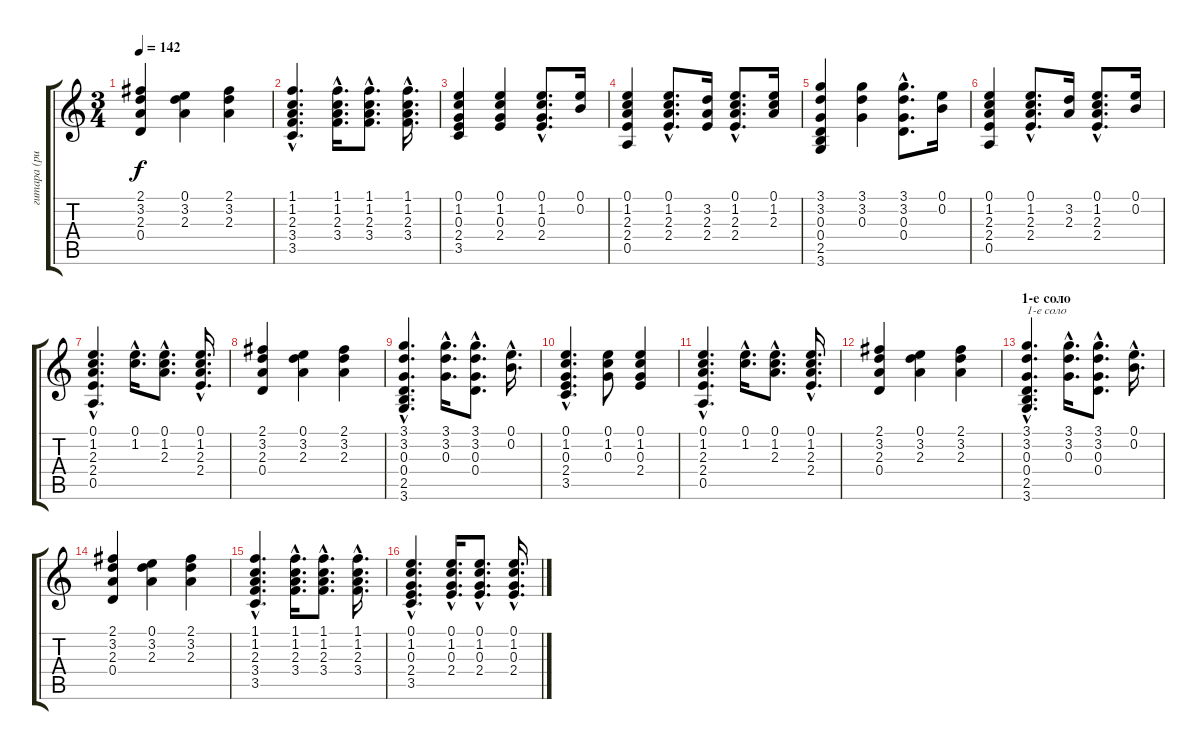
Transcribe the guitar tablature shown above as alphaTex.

\track ("гитара (ритм)" "гитара (ри") {instrument acousticguitarsteel}
\staff {score tabs}
\tuning (E4 B3 G3 D3 A2 E2) {hide}
\ts (3 4)
\tempo 142
\clef g2
\ks c
(2.1 3.2 2.3 0.4).4{dy f} (0.1 3.2 2.3).4 (2.1 3.2 2.3).4 |
(1.1{hac} 1.2{hac} 2.3{hac} 3.4{hac} 3.5{hac}).4{d} (1.1{hac} 1.2{hac} 2.3{hac} 3.4{hac}).16{d} (1.1{hac} 1.2{hac} 2.3{hac} 3.4{hac}).8{d} (1.1{hac} 1.2{hac} 2.3{hac} 3.4{hac}).16{d} |
(0.1 1.2 0.3 2.4 3.5).4 (0.1 1.2 0.3 2.4).4 (0.1{hac} 1.2{hac} 0.3{hac} 2.4{hac}).8{d} (0.1 0.2).16 |
(0.1 1.2 2.3 2.4 0.5).4 (0.1{hac} 1.2{hac} 2.3{hac} 2.4{hac}).8{d} (3.2 2.3 2.4).16 (0.1{hac} 1.2{hac} 2.3{hac} 2.4{hac}).8{d} (0.1 1.2 2.3).16 |
(3.1 3.2 0.3 0.4 2.5 3.6).4 (3.1 3.2 0.3).4 (3.1{hac} 3.2{hac} 0.3{hac} 0.4{hac}).8{d} (0.1 0.2).16 |
(0.1 1.2 2.3 2.4 0.5).4 (0.1{hac} 1.2{hac} 2.3{hac} 2.4{hac}).8{d} (3.2 2.3).16 (0.1{hac} 1.2{hac} 2.3{hac} 2.4{hac}).8{d} (0.1 0.2).16 |
(0.1{hac} 1.2{hac} 2.3{hac} 2.4{hac} 0.5{hac}).4{d} (0.1{hac} 1.2{hac}).16{d} (0.1{hac} 1.2{hac} 2.3{hac}).8{d} (0.1{hac} 1.2{hac} 2.3{hac} 2.4{hac}).16{d} |
(2.1 3.2 2.3 0.4).4 (0.1 3.2 2.3).4 (2.1 3.2 2.3).4 |
(3.1{hac} 3.2{hac} 0.3{hac} 0.4{hac} 2.5{hac} 3.6{hac}).4{d} (3.1{hac} 3.2{hac} 0.3{hac}).16{d} (3.1{hac} 3.2{hac} 0.3{hac} 0.4{hac}).8{d} (0.1{hac} 0.2{hac}).16{d} |
(0.1{hac} 1.2{hac} 0.3{hac} 2.4{hac} 3.5{hac}).4{d} (0.1 1.2 0.3).8 (0.1 1.2 0.3 2.4).4 |
(0.1{hac} 1.2{hac} 2.3{hac} 2.4{hac} 0.5{hac}).4{d} (0.1{hac} 1.2{hac}).16{d} (0.1{hac} 1.2{hac} 2.3{hac}).8{d} (0.1{hac} 1.2{hac} 2.3{hac} 2.4{hac}).16{d} |
(2.1 3.2 2.3 0.4).4 (0.1 3.2 2.3).4 (2.1 3.2 2.3).4 |
\section ("" "1-е соло")
(3.1{hac} 3.2{hac} 0.3{hac} 0.4{hac} 2.5{hac} 3.6{hac}).4{d txt "1-е соло"} (3.1{hac} 3.2{hac} 0.3{hac}).16{d} (3.1{hac} 3.2{hac} 0.3{hac} 0.4{hac}).8{d} (0.1{hac} 0.2{hac}).16{d} |
(2.1 3.2 2.3 0.4).4 (0.1 3.2 2.3).4 (2.1 3.2 2.3).4 |
(1.1{hac} 1.2{hac} 2.3{hac} 3.4{hac} 3.5{hac}).4{d} (1.1{hac} 1.2{hac} 2.3{hac} 3.4{hac}).16{d} (1.1{hac} 1.2{hac} 2.3{hac} 3.4{hac}).8{d} (1.1{hac} 1.2{hac} 2.3{hac} 3.4{hac}).16{d} |
(0.1{hac} 1.2{hac} 0.3{hac} 2.4{hac} 3.5{hac}).4{d} (0.1{hac} 1.2{hac} 0.3{hac} 2.4{hac}).16{d} (0.1{hac} 1.2{hac} 0.3{hac} 2.4{hac}).8{d} (0.1{hac} 1.2{hac} 0.3{hac} 2.4{hac}).16{d}
